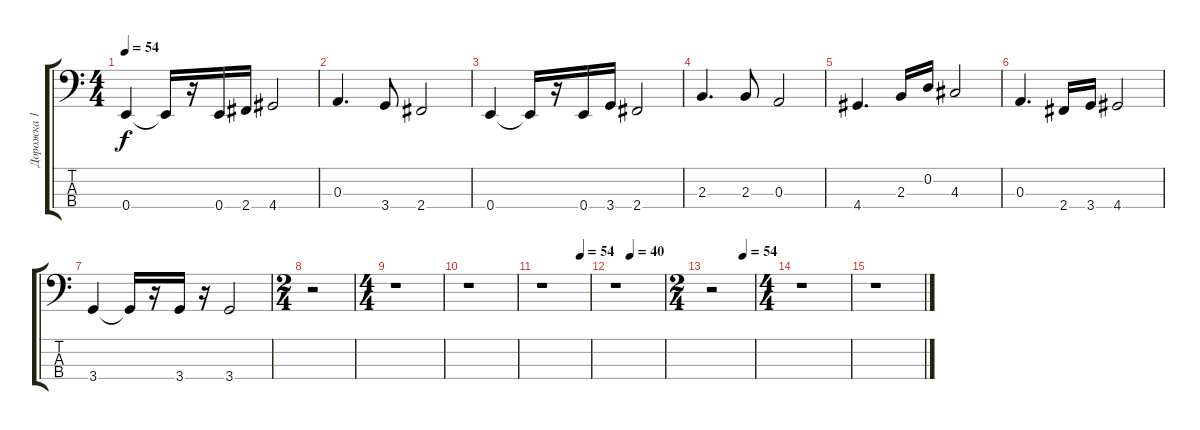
\track ("Дорожка 1" "Дорожка 1") {instrument electricbassfinger}
\staff {score tabs}
\tuning (G2 D2 A1 E1) {hide}
\ts (4 4)
\tempo 54
\clef f4
\ks c
0.4.4{dy f} 0.4{t}.16 r.16 0.4.16 2.4.16 4.4.2 |
0.3.4{d} 3.4.8 2.4.2 |
0.4.4 0.4{t}.16 r.16 0.4.16 3.4.16 2.4.2 |
2.3.4{d} 2.3.8 0.3.2 |
4.4.4{d} 2.3.16 0.2.16 4.3.2 |
0.3.4{d} 2.4.16 3.4.16 4.4.2 |
3.4.4 3.4{t}.16 r.16 3.4.16 r.16 3.4.2 |
\ts (2 4)
r.2 |
\ts (4 4)
r.1 |
r.1 |
\tempo (54 0.8125)
r.1 |
\tempo (40 0.3125)
r.1 |
\ts (2 4)
\tempo (54 0.75)
r.2 |
\ts (4 4)
r.1 |
r.1
